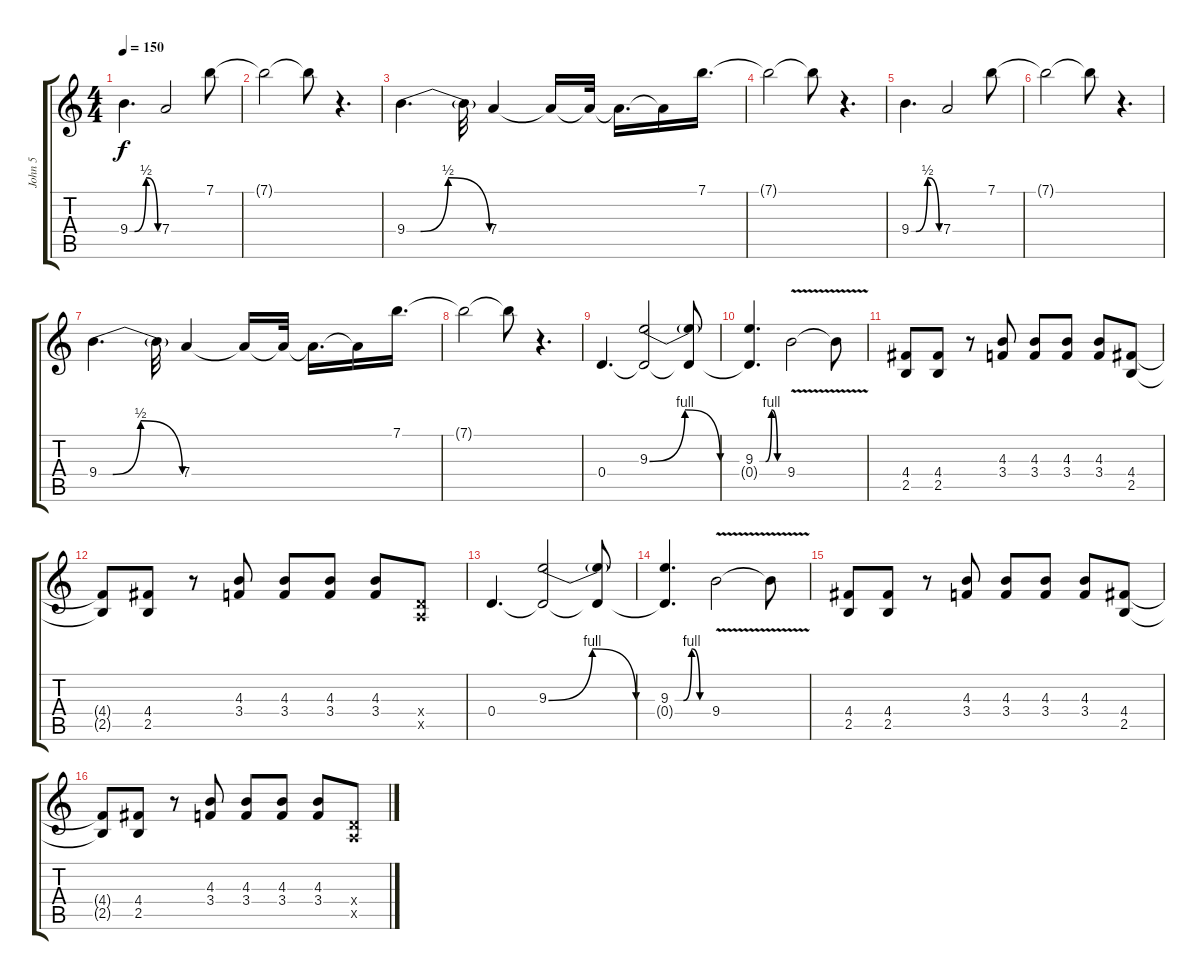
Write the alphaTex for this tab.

\track ("John 5" "John 5") {instrument distortionguitar}
\staff {score tabs}
\tuning (E4 B3 G3 D3 A2 E2) {hide}
\ts (4 4)
\tempo 150
\clef g2
\ks c
9.4{be (custom 0 0 10 0 35 2 60 0)}.4{d dy f} 7.4.2 7.1.8 |
7.1{t}.2 7.1{t}.8 r.4{d} |
9.4{be (custom 0 0 10 0 30 2 60 0)}.4{d} 9.4{t}.32 7.4.4 7.4{t}.16 7.4{t}.32 7.4{t}.16{d} 7.4{t}.16 7.1.16{d} |
7.1{t}.2 7.1{t}.8 r.4{d} |
9.4{be (custom 0 0 10 0 35 2 60 0)}.4{d} 7.4.2 7.1.8 |
7.1{t}.2 7.1{t}.8 r.4{d} |
9.4{be (custom 0 0 10 0 30 2 60 0)}.4{d} 9.4{t}.32 7.4.4 7.4{t}.16 7.4{t}.32 7.4{t}.16{d} 7.4{t}.16 7.1.16{d} |
7.1{t}.2 7.1{t}.8 r.4{d} |
0.4.4{d} (9.3{be (bendrelease 0 0 15 4 15 4 60 0)} 0.4{t}).2 (9.3{t} 0.4{t}).8 |
(9.3{be (custom 0 0 15 0 30 4 45 0 60 0)} 0.4{t}).4{d} 9.4{v}.2 9.4{t}.8 |
(4.4 2.5).8{volume 10} (4.4 2.5).8 r.8 (4.3 3.4).8 (4.3 3.4).8 (4.3 3.4).8 (4.3 3.4).8 (4.4 2.5).8 |
(4.4{t} 2.5{t}).8 (4.4 2.5).8 r.8 (4.3 3.4).8 (4.3 3.4).8 (4.3 3.4).8 (4.3 3.4).8 (0.4{x} 0.5{x}).8 |
0.4.4{d} (9.3{be (bendrelease 0 0 15 4 15 4 60 0)} 0.4{t}).2 (9.3{t} 0.4{t}).8 |
(9.3{be (custom 0 0 15 0 30 4 45 0 60 0)} 0.4{t}).4{d} 9.4{v}.2 9.4{t}.8 |
(4.4 2.5).8{volume 10} (4.4 2.5).8 r.8 (4.3 3.4).8 (4.3 3.4).8 (4.3 3.4).8 (4.3 3.4).8 (4.4 2.5).8 |
(4.4{t} 2.5{t}).8 (4.4 2.5).8 r.8 (4.3 3.4).8 (4.3 3.4).8 (4.3 3.4).8 (4.3 3.4).8 (0.4{x} 0.5{x}).8
